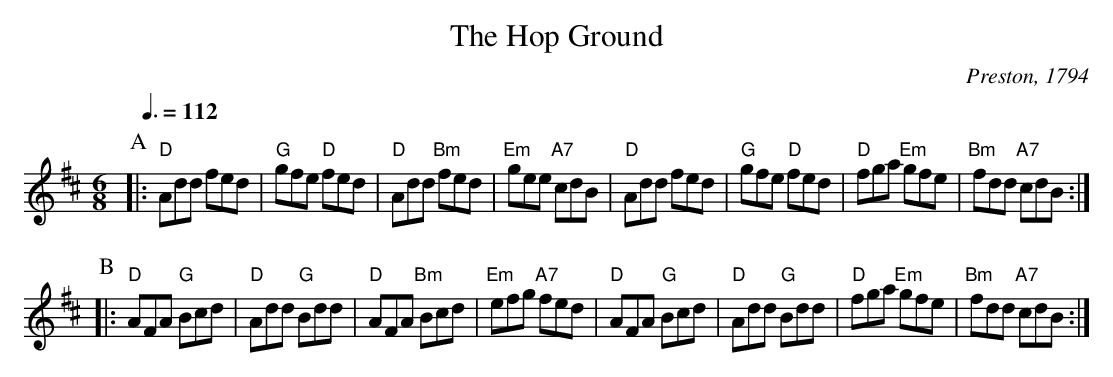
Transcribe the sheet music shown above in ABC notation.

X:1
T:The Hop Ground
C:Preston, 1794
Q:3/8=112
M:6/8
L:1/8
K:D
P:A
|: "D"Add fed | "G"gfe "D"fed | "D"Add "Bm"fed | "Em"gee "A7"cdB |\
"D"Add fed | "G"gfe "D"fed | "D"fga "Em"gfe | "Bm"fdd "A7"cdB :|
P:B
|: "D"AFA "G"Bcd | "D"Add "G"Bdd | "D"AFA "Bm"Bcd | "Em"efg "A7"fed |\
"D"AFA "G"Bcd | "D"Add "G"Bdd | "D"fga "Em"gfe | "Bm"fdd "A7"cdB :|
